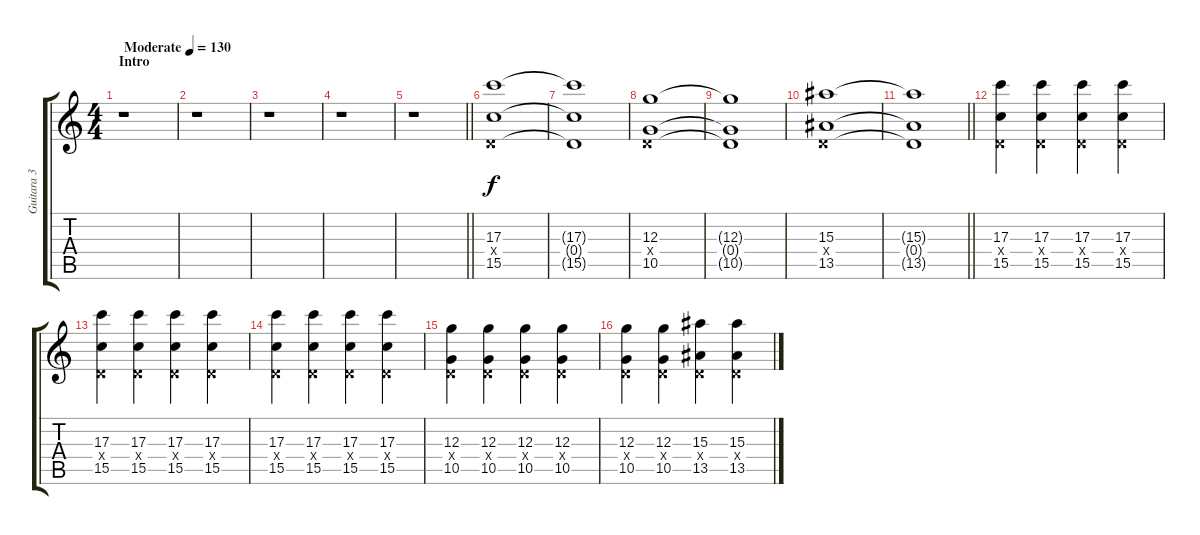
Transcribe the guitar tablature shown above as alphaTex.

\track ("Guitara 3" "Guitara 3") {instrument distortionguitar}
\staff {score tabs}
\tuning (E4 B3 G3 D3 A2 E2) {hide}
\ts (4 4)
\section ("" "Intro")
\tempo (130 "Moderate")
\clef g2
\ks c
r.1{dy f instrument distortionguitar} |
r.1 |
r.1 |
r.1 |
\barLineRight lightlight
r.1 |
\section ("" "")
(17.3 0.4{x} 15.5).1 |
(17.3{t} 0.4{t} 15.5{t}).1 |
(12.3 0.4{x} 10.5).1 |
(12.3{t} 0.4{t} 10.5{t}).1 |
(15.3 0.4{x} 13.5).1 |
\barLineRight lightlight
(15.3{t} 0.4{t} 13.5{t}).1 |
\section ("" "")
(17.3 0.4{x} 15.5).4 (17.3 0.4{x} 15.5).4 (17.3 0.4{x} 15.5).4 (17.3 0.4{x} 15.5).4 |
(17.3 0.4{x} 15.5).4 (17.3 0.4{x} 15.5).4 (17.3 0.4{x} 15.5).4 (17.3 0.4{x} 15.5).4 |
(17.3 0.4{x} 15.5).4 (17.3 0.4{x} 15.5).4 (17.3 0.4{x} 15.5).4 (17.3 0.4{x} 15.5).4 |
(12.3 0.4{x} 10.5).4 (12.3 0.4{x} 10.5).4 (12.3 0.4{x} 10.5).4 (12.3 0.4{x} 10.5).4 |
(12.3 0.4{x} 10.5).4 (12.3 0.4{x} 10.5).4 (15.3 0.4{x} 13.5).4 (15.3 0.4{x} 13.5).4
